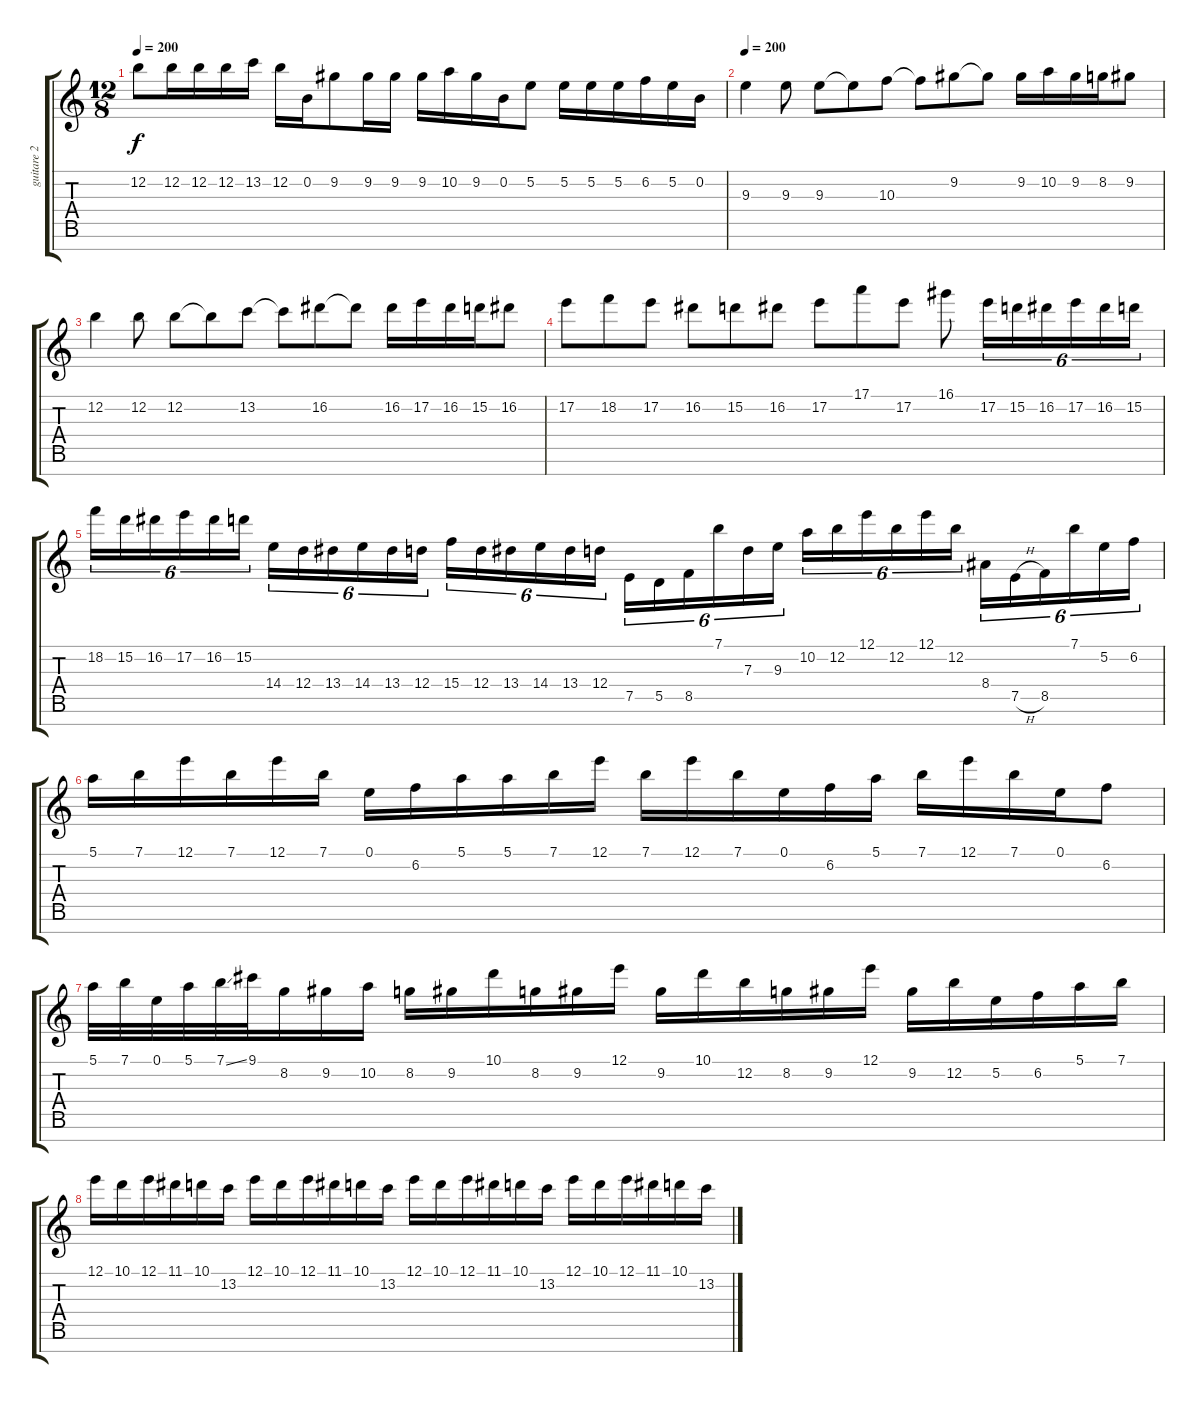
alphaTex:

\track ("guitare 2 " "guitare 2 ") {instrument distortionguitar}
\staff {score tabs}
\tuning (E4 B3 G3 D3 A2 E2 B1) {hide}
\ts (12 8)
\tempo 200
\clef g2
\ks c
12.2.8{dy f} 12.2.16 12.2.16 12.2.16 13.2.16 12.2.16 0.2.16 9.2.8 9.2.16 9.2.16 9.2.16 10.2.16 9.2.16 0.2.16 5.2.8 5.2.16 5.2.16 5.2.16 6.2.16 5.2.16 0.2.16 |
\tempo 200
9.3.4 9.3.8 9.3.8 9.3{t}.8 10.3.8 10.3{t}.8 9.2.8 9.2{t}.8 9.2.16 10.2.16 9.2.16 8.2.16 9.2.8 |
12.2.4{balance 5} 12.2.8 12.2.8 12.2{t}.8 13.2.8 13.2{t}.8 16.2.8 16.2{t}.8 16.2.16 17.2.16 16.2.16 15.2.16 16.2.8 |
17.2.8{balance 8} 18.2.8 17.2.8 16.2.8 15.2.8 16.2.8 17.2.8 17.1.8 17.2.8 16.1.8 17.2.16{tu (6 4)} 15.2.16{tu (6 4)} 16.2.16{tu (6 4)} 17.2.16{tu (6 4)} 16.2.16{tu (6 4)} 15.2.16{tu (6 4)} |
18.2.16{tu (6 4)} 15.2.16{tu (6 4)} 16.2.16{tu (6 4)} 17.2.16{tu (6 4)} 16.2.16{tu (6 4)} 15.2.16{tu (6 4)} 14.4.16{tu (6 4)} 12.4.16{tu (6 4)} 13.4.16{tu (6 4)} 14.4.16{tu (6 4)} 13.4.16{tu (6 4)} 12.4.16{tu (6 4)} 15.4.16{tu (6 4)} 12.4.16{tu (6 4)} 13.4.16{tu (6 4)} 14.4.16{tu (6 4)} 13.4.16{tu (6 4)} 12.4.16{tu (6 4)} 7.5.16{tu (6 4)} 5.5.16{tu (6 4)} 8.5.16{tu (6 4)} 7.1.16{tu (6 4)} 7.3.16{tu (6 4)} 9.3.16{tu (6 4)} 10.2.16{tu (6 4)} 12.2.16{tu (6 4)} 12.1.16{tu (6 4)} 12.2.16{tu (6 4)} 12.1.16{tu (6 4)} 12.2.16{tu (6 4)} 8.4.16{tu (6 4)} 7.5{h}.16{tu (6 4)} 8.5.16{tu (6 4)} 7.1.16{tu (6 4)} 5.2.16{tu (6 4)} 6.2.16{tu (6 4)} |
5.1.16 7.1.16 12.1.16 7.1.16 12.1.16 7.1.16 0.1.16 6.2.16 5.1.16 5.1.16 7.1.16 12.1.16 7.1.16 12.1.16 7.1.16 0.1.16 6.2.16 5.1.16 7.1.16 12.1.16 7.1.16 0.1.16 6.2.8 |
5.1.32 7.1.32 0.1.32 5.1.32 7.1{ss}.32 9.1.32 8.2.16 9.2.16 10.2.16 8.2.16 9.2.16 10.1.16 8.2.16 9.2.16 12.1.16 9.2.16 10.1.16 12.2.16 8.2.16 9.2.16 12.1.16 9.2.16 12.2.16 5.2.16 6.2.16 5.1.16 7.1.16 |
12.1.16 10.1.16 12.1.16 11.1.16 10.1.16 13.2.16 12.1.16 10.1.16 12.1.16 11.1.16 10.1.16 13.2.16 12.1.16 10.1.16 12.1.16 11.1.16 10.1.16 13.2.16 12.1.16 10.1.16 12.1.16 11.1.16 10.1.16 13.2.16
